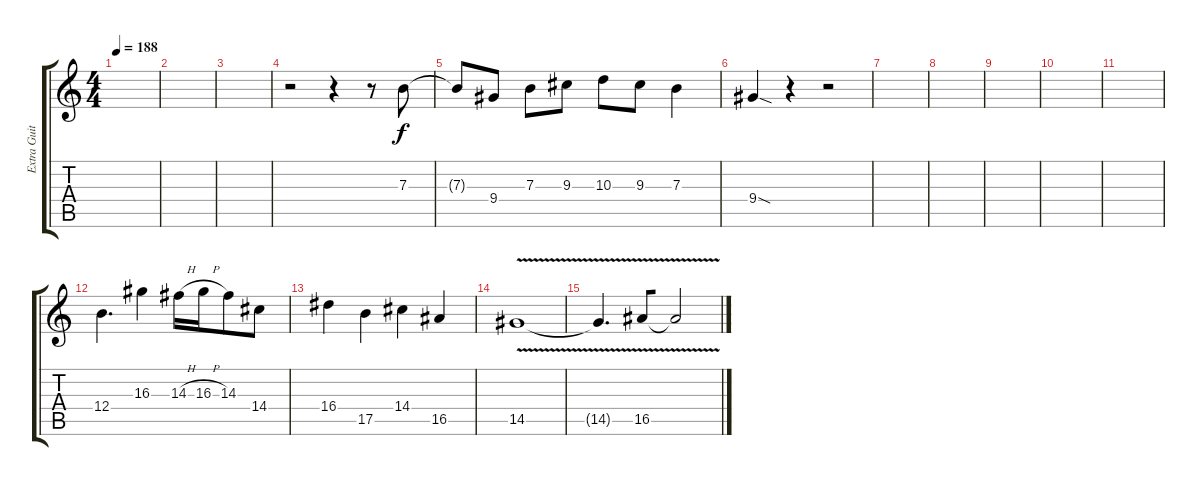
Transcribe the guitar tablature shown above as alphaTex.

\track ("Extra Guitar 2" "Extra Guit") {instrument overdrivenguitar}
\staff {score tabs}
\tuning (Db4 Ab3 E3 B2 Gb2 Db2) {hide}
\ts (4 4)
\tempo 188
\clef g2
\ks c
|
|
|
r.2{beam merge} r.4 r.8 7.3.8 |
7.3{t}.8 9.4.8 7.3.8 9.3.8 10.3.8 9.3.8 7.3.4 |
9.4{sod}.4 r.4 r.2 |
|
|
|
|
|
12.4.4{d} 16.3.4 14.3{h}.16 16.3{h}.16{beam merge} 14.3.8 14.4.8 |
16.4.4 17.5.4 14.4.4 16.5.4 |
14.5{v}.1 |
14.5{t}.4{d beam merge} 16.5{v}.8{beam merge} 16.5{t}.2
